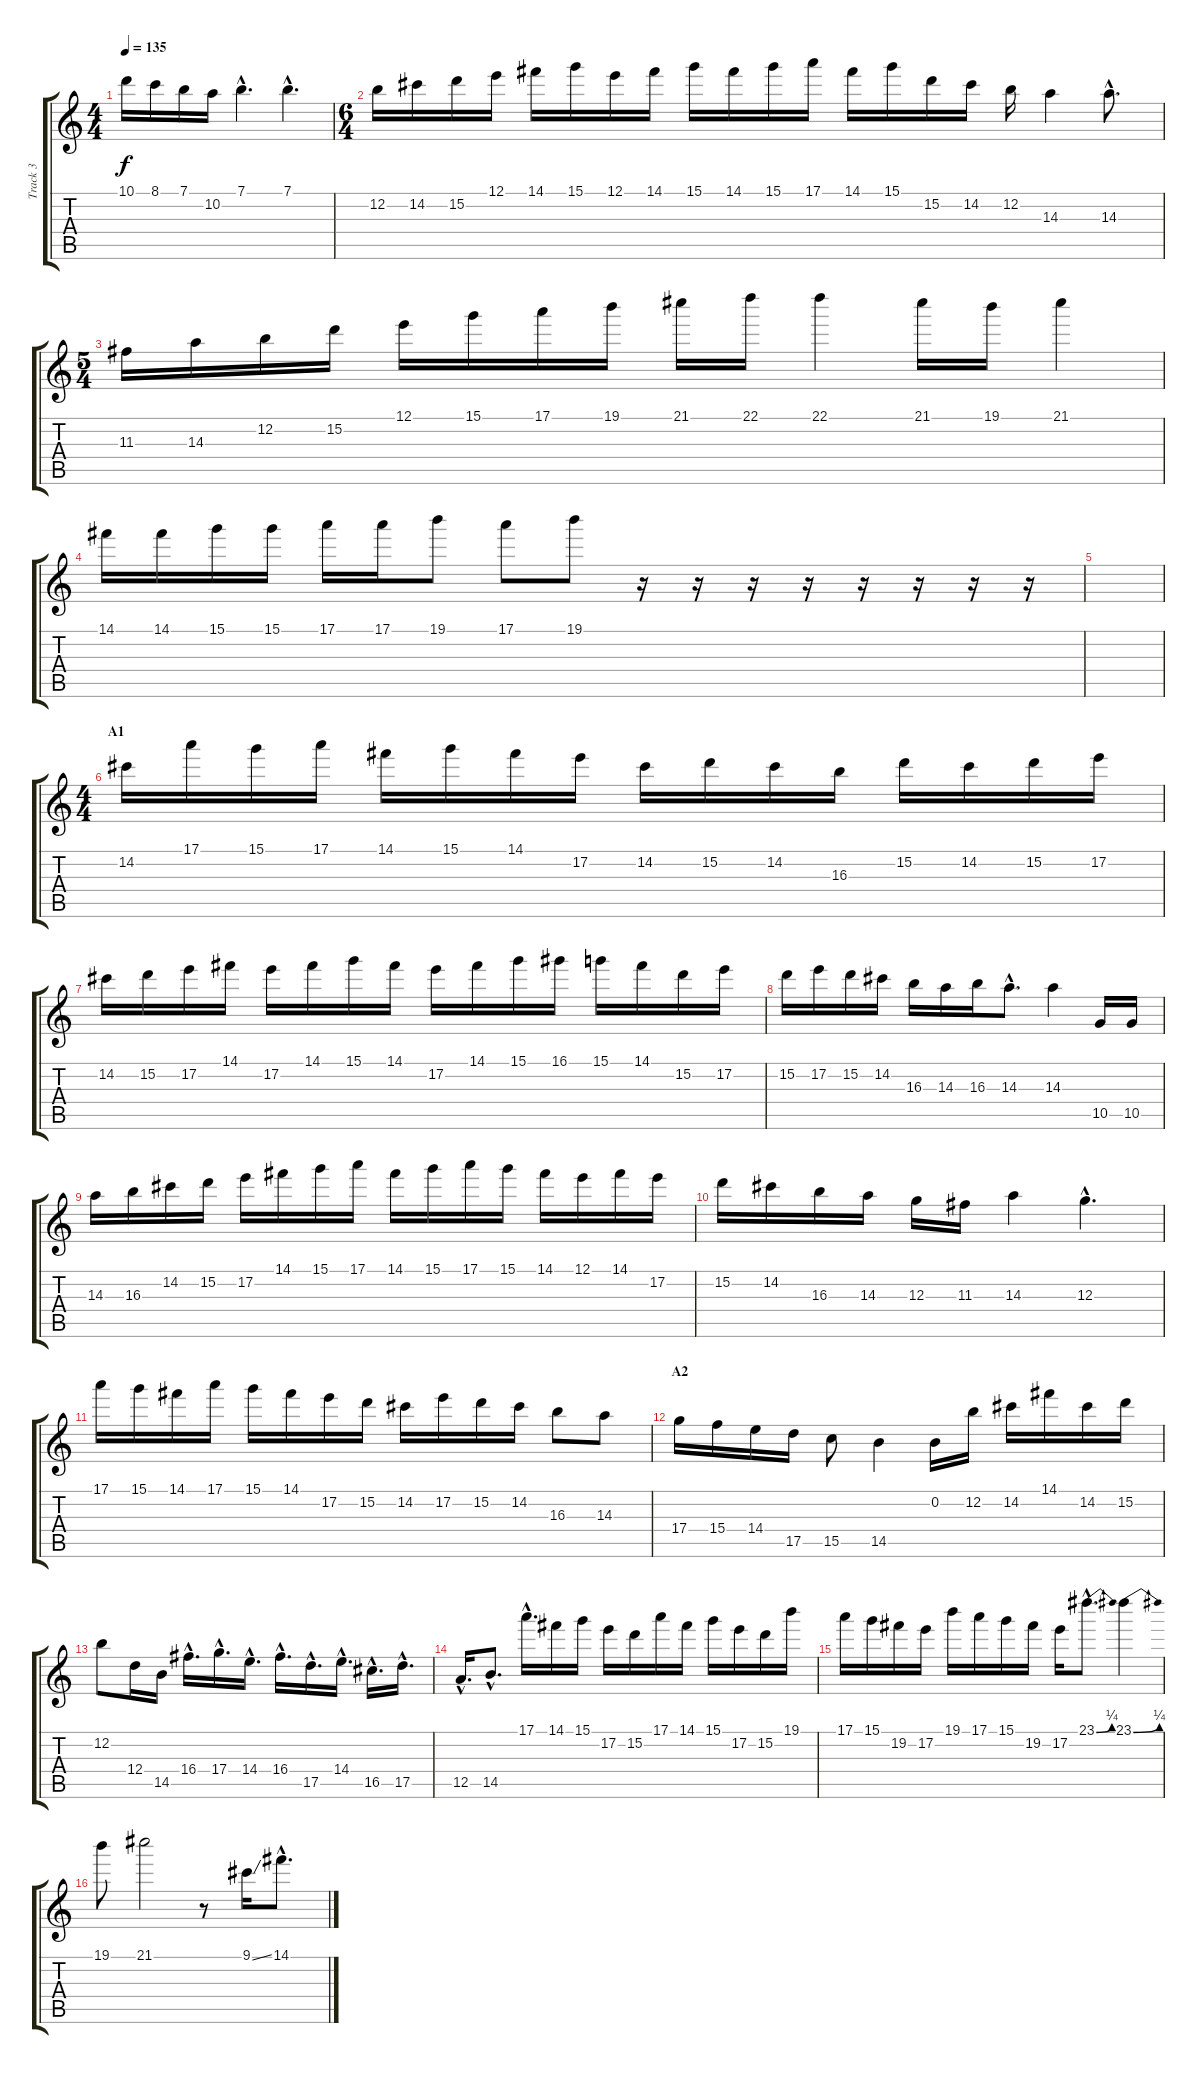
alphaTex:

\track ("Track 3" "Track 3") {instrument overdrivenguitar}
\staff {score tabs}
\tuning (E4 B3 G3 D3 A2 E2) {hide}
\ts (4 4)
\tempo 135
\clef g2
\ks c
10.1.16{dy f instrument overdrivenguitar} 8.1.16 7.1.16 10.2.16 7.1{hac}.4{d} 7.1{hac}.4{d} |
\ts (6 4)
12.2.16 14.2.16 15.2.16 12.1.16 14.1.16 15.1.16 12.1.16 14.1.16 15.1.16 14.1.16 15.1.16 17.1.16 14.1.16 15.1.16 15.2.16 14.2.16 12.2.16 14.3.4 14.3{hac}.8{d} |
\ts (5 4)
11.3.16 14.3.16 12.2.16 15.2.16 12.1.16 15.1.16 17.1.16 19.1.16 21.1.16 22.1.16 22.1.4 21.1.16 19.1.16 21.1.4 |
14.1.16 14.1.16 15.1.16 15.1.16 17.1.16 17.1.16 19.1.8 17.1.8 19.1.8 r.16 r.16 r.16 r.16 r.16 r.16 r.16 r.16 |
|
\ts (4 4)
\section ("" "A1")
14.2.16 17.1.16 15.1.16 17.1.16 14.1.16 15.1.16 14.1.16 17.2.16 14.2.16 15.2.16 14.2.16 16.3.16 15.2.16 14.2.16 15.2.16 17.2.16 |
14.2.16 15.2.16 17.2.16 14.1.16 17.2.16 14.1.16 15.1.16 14.1.16 17.2.16 14.1.16 15.1.16 16.1.16 15.1.16 14.1.16 15.2.16 17.2.16 |
15.2.16 17.2.16 15.2.16 14.2.16 16.3.16 14.3.16 16.3.16 14.3{hac}.8{d} 14.3.4 10.5.16 10.5.16 |
14.3.16 16.3.16 14.2.16 15.2.16 17.2.16 14.1.16 15.1.16 17.1.16 14.1.16 15.1.16 17.1.16 15.1.16 14.1.16 12.1.16 14.1.16 17.2.16 |
15.2.16 14.2.16 16.3.16 14.3.16 12.3.16 11.3.16 14.3.4 12.3{hac}.4{d} |
17.1.16 15.1.16 14.1.16 17.1.16 15.1.16 14.1.16 17.2.16 15.2.16 14.2.16 17.2.16 15.2.16 14.2.16 16.3.8 14.3.8 |
\section ("" "A2")
17.4.16 15.4.16 14.4.16 17.5.16 15.5.8 14.5.4 0.2.16 12.2.16 14.2.16 14.1.16 14.2.16 15.2.16 |
12.2.8 12.4.16 14.5.16 16.4{hac}.16{d} 17.4{hac}.16{d} 14.4{hac}.16{d} 16.4{hac}.16{d} 17.5{hac}.16{d} 14.4{hac}.16{d} 16.5{hac}.16{d} 17.5{hac}.16{d} |
12.5{hac}.16{d} 14.5{hac}.8{d} 17.1{hac}.16{d} 14.1.16 15.1.16 17.2.16 15.2.16 17.1.16 14.1.16 15.1.16 17.2.16 15.2.16 19.1.16 |
17.1.16 15.1.16 19.2.16 17.2.16 19.1.16 17.1.16 15.1.16 19.2.16 17.2.16 23.1{be (bend 0 0 60 1) hac}.8{d} 23.1{be (bend 0 0 60 1)}.4 |
19.1.8 21.1.2 r.8 9.1{ss}.16 14.1{hac}.8{d}
